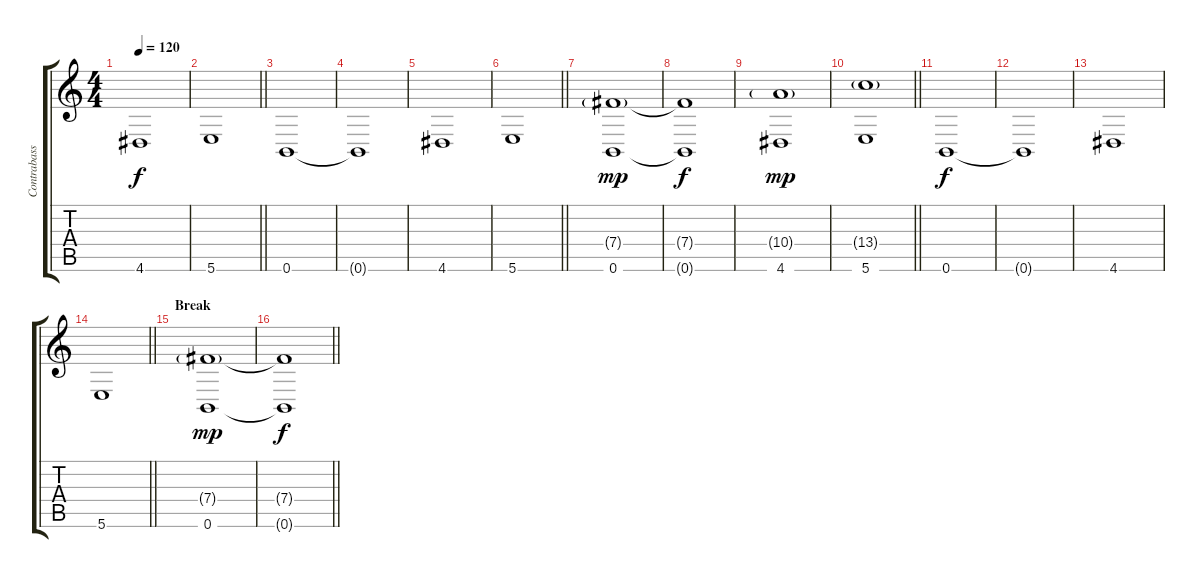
\track ("Contrabass" "Contrabass") {instrument contrabass}
\staff {score tabs}
\tuning (Db4 Ab3 E3 B2 Gb2 B1) {hide}
\ts (4 4)
\tempo 120
\clef g2
\ks c
4.6.1{dy f} |
\barLineRight lightlight
5.6.1 |
0.6.1 |
0.6{t}.1 |
4.6.1 |
\barLineRight lightlight
5.6.1 |
(7.4{g} 0.6).1{dy mp} |
(7.4{t} 0.6{t}).1{dy f} |
(10.4{g} 4.6).1{dy mp} |
\barLineRight lightlight
(13.4{g} 5.6).1 |
0.6.1{dy f} |
0.6{t}.1 |
4.6.1 |
\barLineRight lightlight
5.6.1 |
\section ("" "Break")
(7.4{g} 0.6).1{dy mp} |
\barLineRight lightlight
(7.4{t} 0.6{t}).1{dy f}
